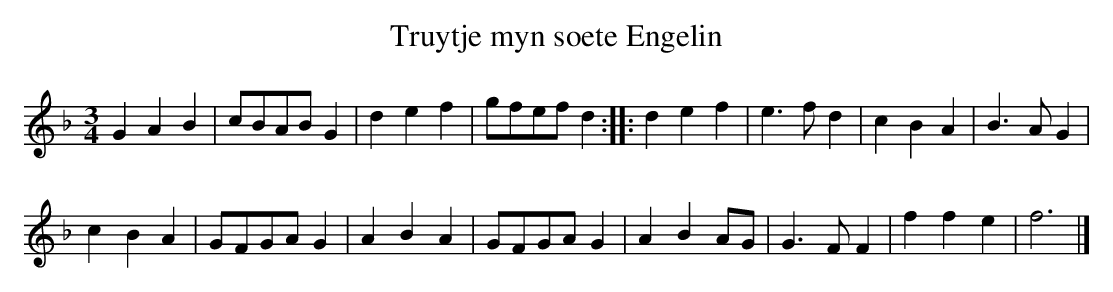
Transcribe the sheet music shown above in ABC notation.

X:1
T:Truytje myn soete Engelin
M:3/4
K:Fmaj
G2A2B2|cBABG2|d2e2f2|gfefd2:||:d2e2f2|e3fd2|c2B2A2|B3AG2|
c2B2A2|GFGAG2|A2B2A2|GFGAG2|A2B2AG|G3FF2|f2f2e2|f6|]
